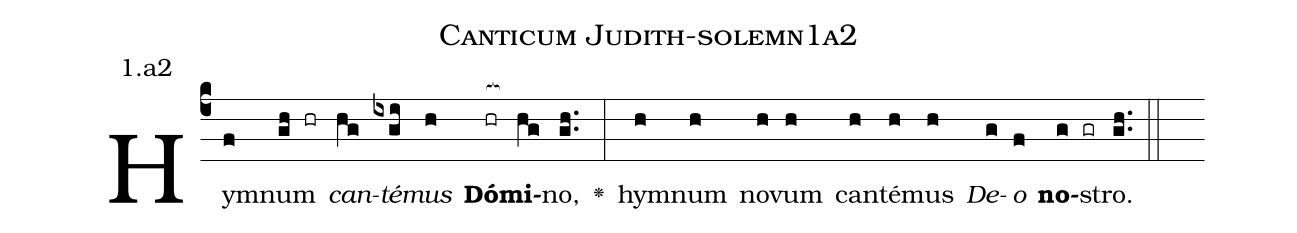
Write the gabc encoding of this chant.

name: Canticum Judith-solemn1a2;
annotation: 1.a2;
%%
(c4)Hym(f)num(gh hr) <i>can</i>(hg)<i>té</i>(ixgi)<i>mus</i>(h) <b>Dó</b>(hr[ocb:1{])<b>mi</b>(hg[ocb:0}])no,(gh..) <v>\greheightstar</v>(:) hym(h)num(h) no(h)vum(h) can(h)té(h)mus(h) <i>De</i>(g)<i>o</i>(f) <b>no</b>(g gr)stro.(gh..) (::)


%E(h) u(h) o(g) u(f) a(g) e.(gh..) (::)
